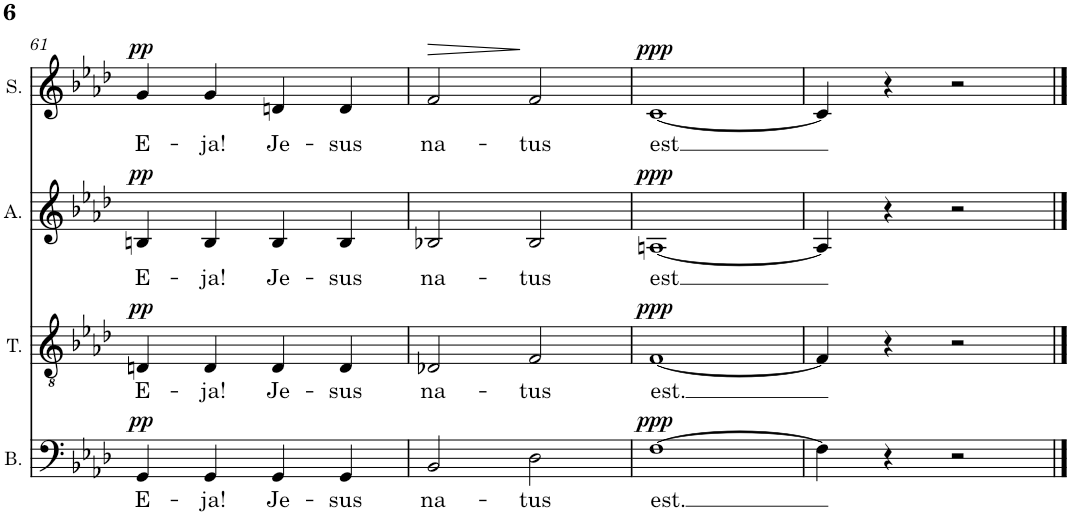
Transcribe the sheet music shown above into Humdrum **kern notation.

**kern	**text	**dynam	**kern	**text	**dynam	**kern	**text	**dynam	**kern	**text	**dynam
*part4	*part4	*part4	*part3	*part3	*part3	*part2	*part2	*part2	*part1	*part1	*part1
*staff4	*staff4	*staff4	*staff3	*staff3	*staff3	*staff2	*staff2	*staff2	*staff1	*staff1	*staff1
*I"Basso	*	*	*I"Tenore	*	*	*I"Contralto	*	*	*I"Soprano	*	*
*I'B.	*	*	*I'T.	*	*	*	*	*	*I'S.	*	*
!!LO:PB:g=z
*clefF4	*	*	*clefGv2	*	*	*clefG2	*	*	*clefG2	*	*
*k[b-e-a-d-]	*	*	*k[b-e-a-d-]	*	*	*k[b-e-a-d-]	*	*	*k[b-e-a-d-]	*	*
*M2/2	*	*	*M2/2	*	*	*M2/2	*	*	*M2/2	*	*
*met(c|)	*	*	*met(c|)	*	*	*met(c|)	*	*	*met(c|)	*	*
=61	=61	=61	=61	=61	=61	=61	=61	=61	=61	=61	=61
!	!LO:LY:b	!LO:DY:a	!	!LO:LY:b	!LO:DY:a	!	!LO:LY:b	!LO:DY:a	!	!LO:LY:b	!LO:DY:a
4GG/	E-	pp	4Dn/	E-	pp	4Bn/	E-	pp	4g/	E-	pp
!	!LO:LY:b	!	!	!LO:LY:b	!	!	!LO:LY:b	!	!	!LO:LY:b	!
4GG/	-ja!	.	4D/	-ja!	.	4B/	-ja!	.	4g/	-ja!	.
!	!LO:LY:b	!	!	!LO:LY:b	!	!	!LO:LY:b	!	!	!LO:LY:b	!
4GG/	Je-	.	4D/	Je-	.	4B/	Je-	.	4dn/	Je-	.
!	!LO:LY:b	!	!	!LO:LY:b	!	!	!LO:LY:b	!	!	!LO:LY:b	!
4GG/	-sus	.	4D/	-sus	.	4B/	-sus	.	4d/	-sus	.
=62	=62	=62	=62	=62	=62	=62	=62	=62	=62	=62	=62
!	!LO:LY:b	!	!	!LO:LY:b	!	!	!LO:LY:b	!	!	!LO:LY:b	!LO:HP:b
2BB-/	na-	.	2D-X/	na-	.	2B-X/	na-	.	2f/	na-	>
!	!LO:LY:b	!	!	!LO:LY:b	!	!	!LO:LY:b	!	!	!LO:LY:b	!
2D-\	-tus	.	2F/	-tus	.	2B-/	-tus	.	2f/	-tus	]
=63	=63	=63	=63	=63	=63	=63	=63	=63	=63	=63	=63
!	!LO:LY:b	!LO:DY:a	!	!LO:LY:b	!LO:DY:a	!	!LO:LY:b	!LO:DY:a	!	!LO:LY:b	!LO:DY:a
[1F	est.	ppp	[1F	est.	ppp	[1An	est	ppp	[1c	est	ppp
=64	=64	=64	=64	=64	=64	=64	=64	=64	=64	=64	=64
4F\]	.	.	4F/]	.	.	4A/]	.	.	4c/]	.	.
4r	.	.	4r	.	.	4r	.	.	4r	.	.
2r	.	.	2r	.	.	2r	.	.	2r	.	.
==	==	==	==	==	==	==	==	==	==	==	==
*-	*-	*-	*-	*-	*-	*-	*-	*-	*-	*-	*-
